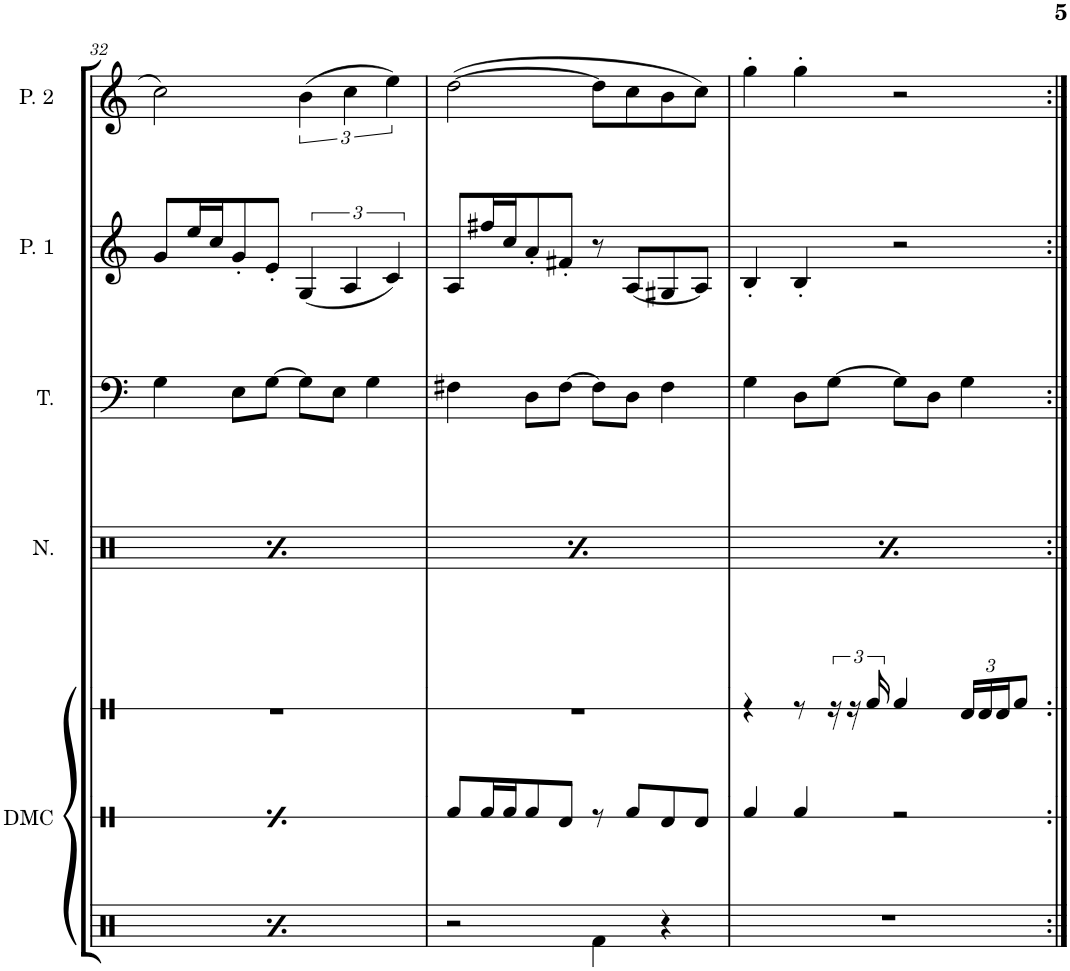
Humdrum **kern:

**kern	**kern	**kern	**kern	**kern	**kern	**kern
*part7	*part6	*part5	*part4	*part3	*part2	*part1
*staff7	*staff6	*staff5	*staff4	*staff3	*staff2	*staff1
*I"Drumset	*I"DMC	*I"Timbales	*I"Noise	*I"Triangle	*I"Pulse 1	*I"Pulse 2
*	*I'DMC	*I'Tim	*I'N.	*I'T.	*I'P. 1	*I'P. 2
!!LO:PB:g=z
*clefX	*clefX	*clefX	*clefX	*clefF4	*clefG2	*clefG2
*k[]	*k[]	*k[]	*k[]	*k[]	*k[]	*k[]
=32	=32	=32	=32	=32	=32	=32
4Rf\	8r	1r	8Rgg/L	4G\	8g/L	2cc\
.	16Rf/LL	.	16Rgg/L	.	16ee/L	.
.	16Rf/J	.	16Rgg/J	.	16cc/J	.
4r	8Rf/	.	8Rgg/	8E\L	8g'/	.
.	8Rd/J	.	8Rgg/J	[8G\J	8e'/J	.
4Rf\	8r	.	8Rgg/L	8G\L]	(6G/	(6b\
.	8Rf/L	.	8Rgg/	8E\J	.	.
.	.	.	.	.	6A/	6cc\
4r	8Rd/	.	8Rgg/	4G\	.	.
.	.	.	.	.	6c/)	6ee\)
.	8Rf/J	.	8Rgg/J	.	.	.
=33	=33	=33	=33	=33	=33	=33
2r	8Rf/L	1r	8Rgg/L	4F#X\	8A/L	([2dd\
.	16Rf/L	.	16Rgg/L	.	16ff#X/L	.
.	16Rf/J	.	16Rgg/J	.	16cc/J	.
.	8Rf/	.	8Rgg/	8D\L	8a'/	.
.	8Rd/J	.	8Rgg/J	[8F#\J	8f#X'/J	.
4Rf\	8r	.	8Rgg/L	8F#\L]	8r	8dd\L]
.	8Rf/L	.	8Rgg/	8D\J	[8A/L	8cc\
4r	8Rd/	.	8Rgg/	4F#\	8G#X/	8b\
.	8Rd/J	.	8Rgg/J	.	8A/J]	8cc\J)
=34	=34	=34	=34	=34	=34	=34
1r	4Rf/	4r	8Rgg/L	4G\	4B'/	4gg'\
.	.	.	16Rgg/L	.	.	.
.	.	.	16Rgg/J	.	.	.
.	4Rf/	8r	8Rgg/	8D\L	4B'/	4gg'\
.	.	24r	8Rgg/J	[8G\J	.	.
.	.	24r	.	.	.	.
.	.	24Rf/	.	.	.	.
.	2r	4Rf/	8Rgg/L	8G\L]	2r	2r
.	.	.	8Rgg/	8D\J	.	.
*	*	*Xbrackettup	*	*	*	*
.	.	24Rd/LL	8Rgg/	4G\	.	.
.	.	24Rd/	.	.	.	.
.	.	24Rd/J	.	.	.	.
.	.	8Rf/J	8Rgg/J	.	.	.
=:|!	=:|!	=:|!	=:|!	=:|!	=:|!	=:|!
*-	*-	*-	*-	*-	*-	*-
